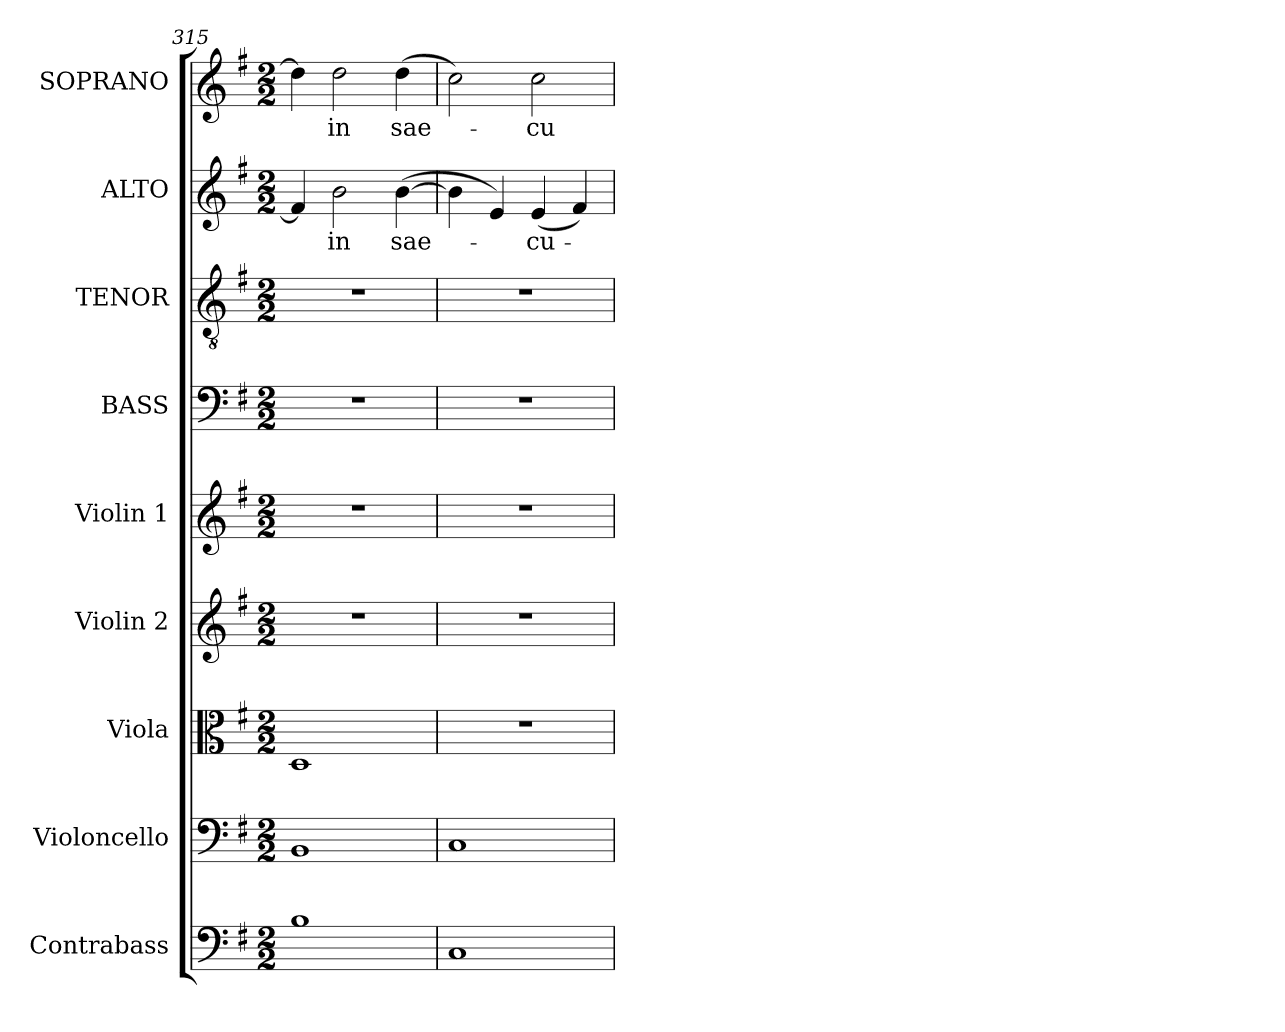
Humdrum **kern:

**kern	**kern	**kern	**kern	**kern	**kern	**kern	**kern	**text	**kern	**text
*part9	*part8	*part7	*part6	*part5	*part4	*part3	*part2	*part2	*part1	*part1
*staff9	*staff8	*staff7	*staff6	*staff5	*staff4	*staff3	*staff2	*staff2	*staff1	*staff1
*I"Contrabass	*I"Violoncello	*I"Viola	*I"Violin 2	*I"Violin 1	*I"BASS	*I"TENOR	*I"ALTO	*	*I"SOPRANO	*
*I'Cb.	*I'Vc.	*I'Vla.	*I'Vln. 2	*I'Vln. 1	*I'B.	*I'T.	*I'A.	*	*I'S.	*
*clefF4	*clefF4	*clefC3	*clefG2	*clefG2	*clefF4	*clefGv2	*clefG2	*	*clefG2	*
*ITrd7c12	*	*	*	*	*	*ITrd7c12	*	*	*	*
*k[f#]	*k[f#]	*k[f#]	*k[f#]	*k[f#]	*k[f#]	*k[f#]	*k[f#]	*	*k[f#]	*
*G:	*G:	*G:	*G:	*G:	*G:	*G:	*G:	*	*G:	*
*M2/2	*M2/2	*M2/2	*M2/2	*M2/2	*M2/2	*M2/2	*M2/2	*	*M2/2	*
=315	=315	=315	=315	=315	=315	=315	=315	=315	=315	=315
1BBi	1BBi	1Di	1r	1r	1r	1r	4f#i/]	.	4ddi\]	.
!	!	!	!	!	!	!	!	!LO:LY:b:color=#000000	!	!
!	!	!	!	!	!	!	!	!	!	!LO:LY:b:color=#000000
.	.	.	.	.	.	.	2bi\	in	2ddi\	in
!	!	!	!	!	!	!	!	!LO:LY:b:color=#000000	!	!
!	!	!	!	!	!	!	!	!	!	!LO:LY:b:color=#000000
.	.	.	.	.	.	.	([>4bi\	sae-	(4ddi\	sae-
=316	=316	=316	=316	=316	=316	=316	=316	=316	=316	=316
1CCi	1Ci	1r	1r	1r	1r	1r	4bi\]	.	2cci\)	.
.	.	.	.	.	.	.	4ei/)	.	.	.
!	!	!	!	!	!	!	!	!LO:LY:b:color=#000000	!	!
!	!	!	!	!	!	!	!	!	!	!LO:LY:b:color=#000000
.	.	.	.	.	.	.	(4ei/	-cu-	2cci\	-cu-
.	.	.	.	.	.	.	4f#i/)	.	.	.
=	=	=	=	=	=	=	=	=	=	=
*-	*-	*-	*-	*-	*-	*-	*-	*-	*-	*-
